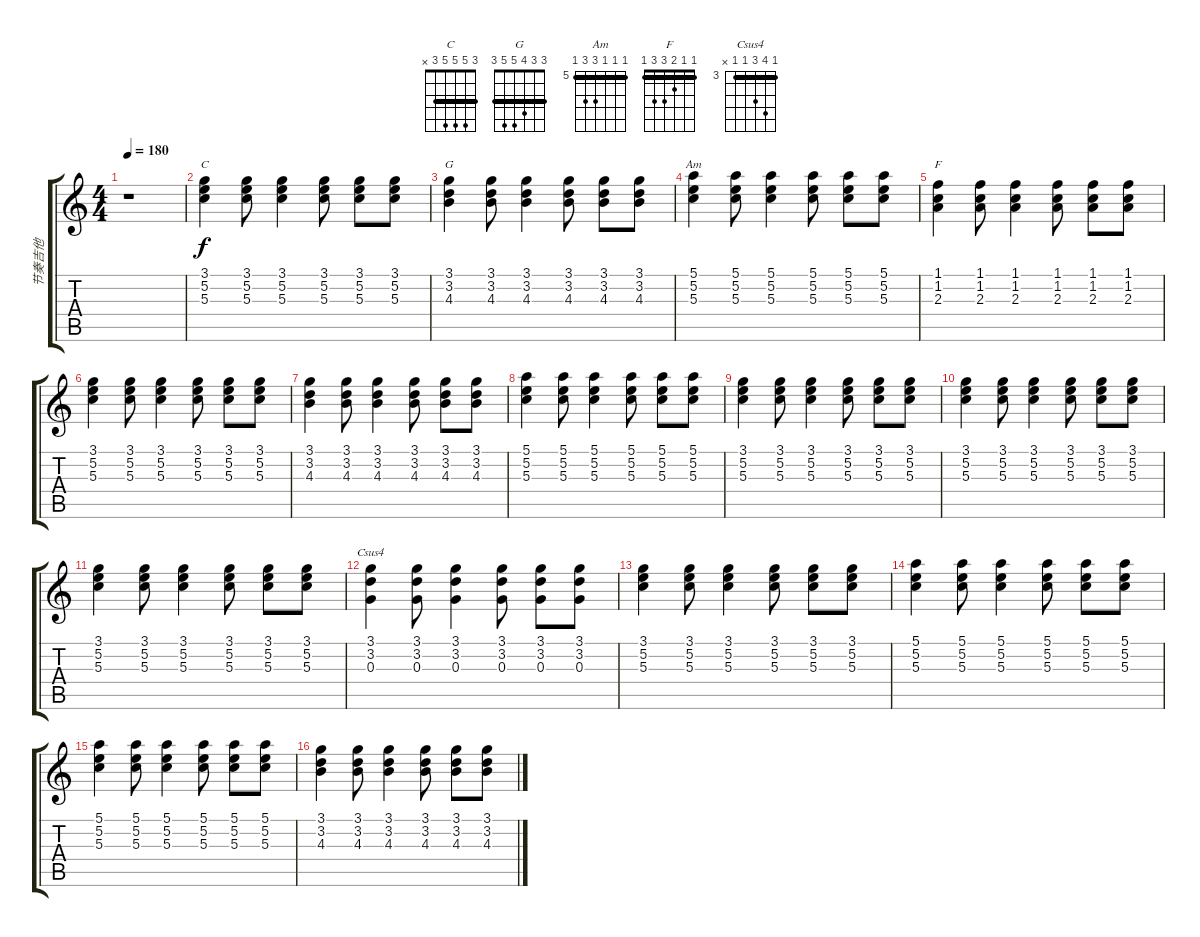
\track ("节奏吉他" "节奏吉他") {instrument overdrivenguitar}
\staff {score tabs}
\tuning (E4 B3 G3 D3 A2 E2) {hide}
\chord ("C" 3 5 5 5 3 x) {barre 3}
\chord ("G" 3 3 4 5 5 3) {barre 3}
\chord ("Am" 5 5 5 7 7 5) {firstfret 5 barre 5}
\chord ("F" 1 1 2 3 3 1) {barre 1}
\chord ("Csus4" 3 6 5 3 3 x) {firstfret 3 barre 3}
\ts (4 4)
\tempo 180
\clef g2
\ks c
r.1{dy f instrument overdrivenguitar} |
(3.1 5.2 5.3).4{ch "C"} (3.1 5.2 5.3).8 (3.1 5.2 5.3).4 (3.1 5.2 5.3).8 (3.1 5.2 5.3).8 (3.1 5.2 5.3).8 |
(3.1 3.2 4.3).4{ch "G"} (3.1 3.2 4.3).8 (3.1 3.2 4.3).4 (3.1 3.2 4.3).8 (3.1 3.2 4.3).8 (3.1 3.2 4.3).8 |
(5.1 5.2 5.3).4{ch "Am"} (5.1 5.2 5.3).8 (5.1 5.2 5.3).4 (5.1 5.2 5.3).8 (5.1 5.2 5.3).8 (5.1 5.2 5.3).8 |
(1.1 1.2 2.3).4{ch "F"} (1.1 1.2 2.3).8 (1.1 1.2 2.3).4 (1.1 1.2 2.3).8 (1.1 1.2 2.3).8 (1.1 1.2 2.3).8 |
(3.1 5.2 5.3).4 (3.1 5.2 5.3).8 (3.1 5.2 5.3).4 (3.1 5.2 5.3).8 (3.1 5.2 5.3).8 (3.1 5.2 5.3).8 |
(3.1 3.2 4.3).4 (3.1 3.2 4.3).8 (3.1 3.2 4.3).4 (3.1 3.2 4.3).8 (3.1 3.2 4.3).8 (3.1 3.2 4.3).8 |
(5.1 5.2 5.3).4 (5.1 5.2 5.3).8 (5.1 5.2 5.3).4 (5.1 5.2 5.3).8 (5.1 5.2 5.3).8 (5.1 5.2 5.3).8 |
(3.1 5.2 5.3).4 (3.1 5.2 5.3).8 (3.1 5.2 5.3).4 (3.1 5.2 5.3).8 (3.1 5.2 5.3).8 (3.1 5.2 5.3).8 |
(3.1 5.2 5.3).4 (3.1 5.2 5.3).8 (3.1 5.2 5.3).4 (3.1 5.2 5.3).8 (3.1 5.2 5.3).8 (3.1 5.2 5.3).8 |
(3.1 5.2 5.3).4 (3.1 5.2 5.3).8 (3.1 5.2 5.3).4 (3.1 5.2 5.3).8 (3.1 5.2 5.3).8 (3.1 5.2 5.3).8 |
(3.1 3.2 0.3).4{ch "Csus4"} (3.1 3.2 0.3).8 (3.1 3.2 0.3).4 (3.1 3.2 0.3).8 (3.1 3.2 0.3).8 (3.1 3.2 0.3).8 |
(3.1 5.2 5.3).4 (3.1 5.2 5.3).8 (3.1 5.2 5.3).4 (3.1 5.2 5.3).8 (3.1 5.2 5.3).8 (3.1 5.2 5.3).8 |
(5.1 5.2 5.3).4 (5.1 5.2 5.3).8 (5.1 5.2 5.3).4 (5.1 5.2 5.3).8 (5.1 5.2 5.3).8 (5.1 5.2 5.3).8 |
(5.1 5.2 5.3).4 (5.1 5.2 5.3).8 (5.1 5.2 5.3).4 (5.1 5.2 5.3).8 (5.1 5.2 5.3).8 (5.1 5.2 5.3).8 |
(3.1 3.2 4.3).4 (3.1 3.2 4.3).8 (3.1 3.2 4.3).4 (3.1 3.2 4.3).8 (3.1 3.2 4.3).8 (3.1 3.2 4.3).8
